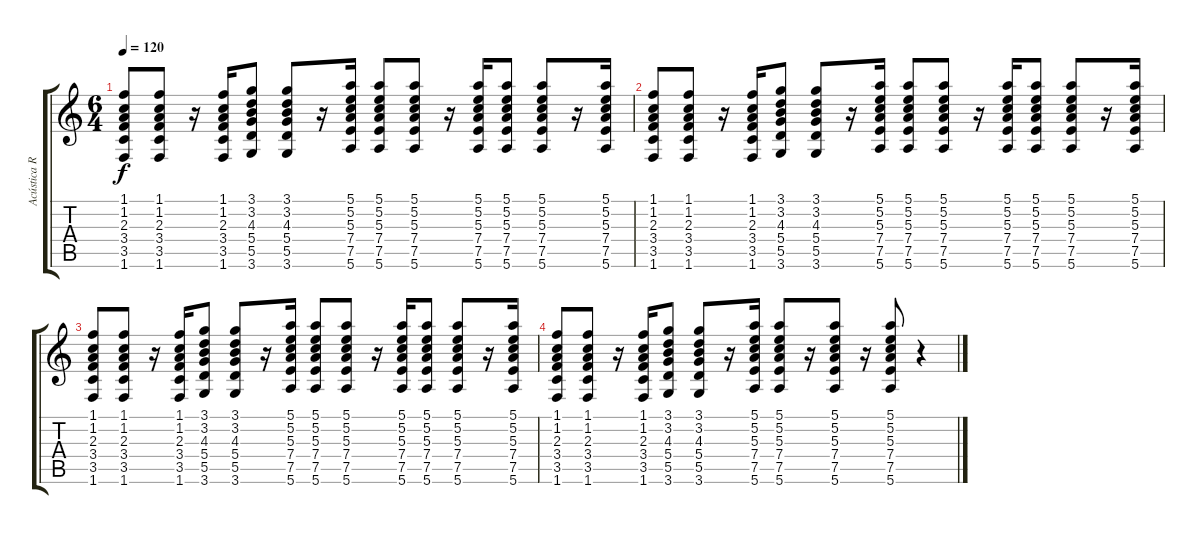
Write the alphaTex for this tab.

\track ("Acústica Rítmo" "Acústica R") {instrument acousticguitarnylon}
\staff {score tabs}
\tuning (E4 B3 G3 D3 A2 E2) {hide}
\ts (6 4)
\tempo 120
\clef g2
\ks c
(1.1 1.2 2.3 3.4 3.5 1.6).8{dy f} (1.1 1.2 2.3 3.4 3.5 1.6).8 r.16 (1.1 1.2 2.3 3.4 3.5 1.6).16 (3.1 3.2 4.3 5.4 5.5 3.6).8 (3.1 3.2 4.3 5.4 5.5 3.6).8 r.16 (5.1 5.2 5.3 7.4 7.5 5.6).16 (5.1 5.2 5.3 7.4 7.5 5.6).8 (5.1 5.2 5.3 7.4 7.5 5.6).8 r.16 (5.1 5.2 5.3 7.4 7.5 5.6).16 (5.1 5.2 5.3 7.4 7.5 5.6).8 (5.1 5.2 5.3 7.4 7.5 5.6).8 r.16 (5.1 5.2 5.3 7.4 7.5 5.6).16 |
(1.1 1.2 2.3 3.4 3.5 1.6).8 (1.1 1.2 2.3 3.4 3.5 1.6).8 r.16 (1.1 1.2 2.3 3.4 3.5 1.6).16 (3.1 3.2 4.3 5.4 5.5 3.6).8 (3.1 3.2 4.3 5.4 5.5 3.6).8 r.16 (5.1 5.2 5.3 7.4 7.5 5.6).16 (5.1 5.2 5.3 7.4 7.5 5.6).8 (5.1 5.2 5.3 7.4 7.5 5.6).8 r.16 (5.1 5.2 5.3 7.4 7.5 5.6).16 (5.1 5.2 5.3 7.4 7.5 5.6).8 (5.1 5.2 5.3 7.4 7.5 5.6).8 r.16 (5.1 5.2 5.3 7.4 7.5 5.6).16 |
(1.1 1.2 2.3 3.4 3.5 1.6).8 (1.1 1.2 2.3 3.4 3.5 1.6).8 r.16 (1.1 1.2 2.3 3.4 3.5 1.6).16 (3.1 3.2 4.3 5.4 5.5 3.6).8 (3.1 3.2 4.3 5.4 5.5 3.6).8 r.16 (5.1 5.2 5.3 7.4 7.5 5.6).16 (5.1 5.2 5.3 7.4 7.5 5.6).8 (5.1 5.2 5.3 7.4 7.5 5.6).8 r.16 (5.1 5.2 5.3 7.4 7.5 5.6).16 (5.1 5.2 5.3 7.4 7.5 5.6).8 (5.1 5.2 5.3 7.4 7.5 5.6).8 r.16 (5.1 5.2 5.3 7.4 7.5 5.6).16 |
(1.1 1.2 2.3 3.4 3.5 1.6).8 (1.1 1.2 2.3 3.4 3.5 1.6).8 r.16 (1.1 1.2 2.3 3.4 3.5 1.6).16 (3.1 3.2 4.3 5.4 5.5 3.6).8 (3.1 3.2 4.3 5.4 5.5 3.6).8 r.16 (5.1 5.2 5.3 7.4 7.5 5.6).16 (5.1 5.2 5.3 7.4 7.5 5.6).8 r.16 (5.1 5.2 5.3 7.4 7.5 5.6).8 r.16 (5.1 5.2 5.3 7.4 7.5 5.6).8 r.4
